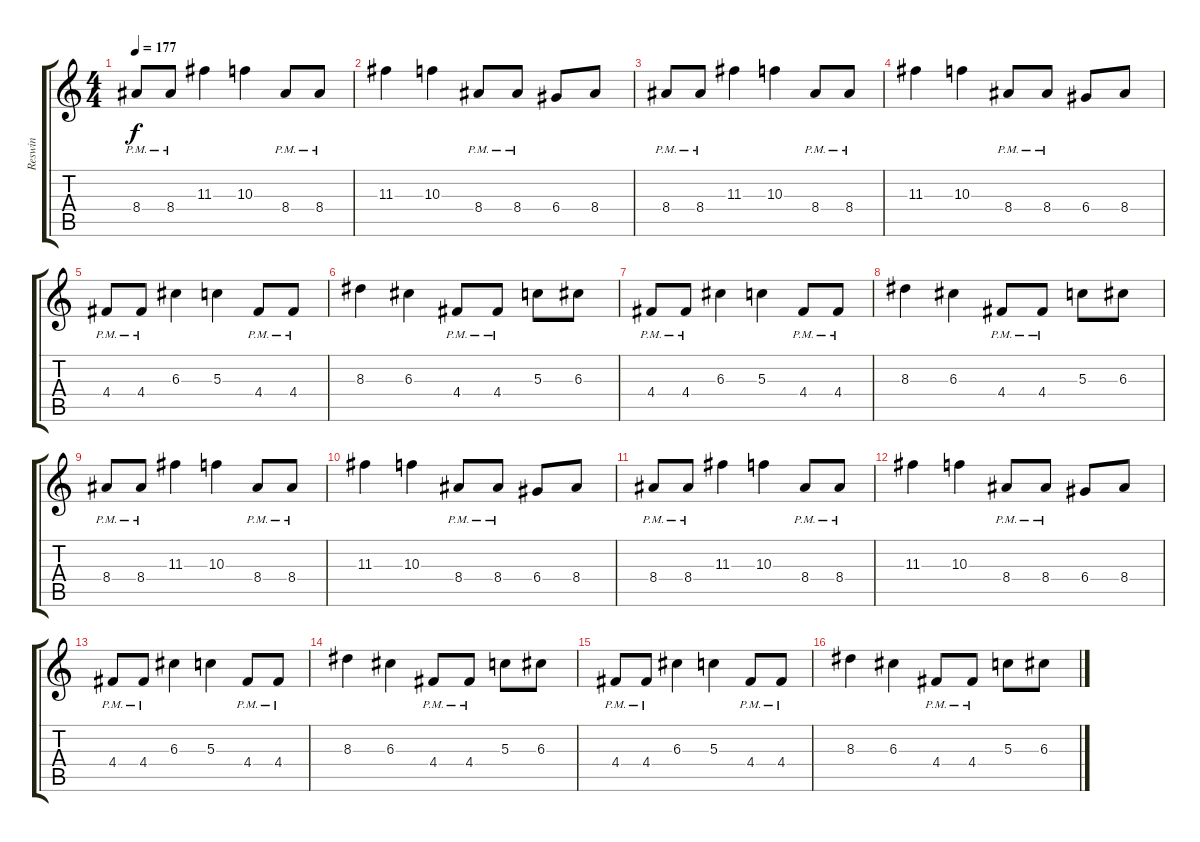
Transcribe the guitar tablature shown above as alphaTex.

\track ("Reswin" "Reswin") {instrument distortionguitar}
\staff {score tabs}
\tuning (E4 B3 G3 D3 A2 D2) {hide}
\ts (4 4)
\tempo 177
\clef g2
\ks c
8.4{pm}.8{dy f} 8.4{pm}.8 11.3.4 10.3.4 8.4{pm}.8 8.4{pm}.8 |
11.3.4 10.3.4 8.4{pm}.8 8.4{pm}.8 6.4.8 8.4.8 |
8.4{pm}.8 8.4{pm}.8 11.3.4 10.3.4 8.4{pm}.8 8.4{pm}.8 |
11.3.4 10.3.4 8.4{pm}.8 8.4{pm}.8 6.4.8 8.4.8 |
4.4{pm}.8 4.4{pm}.8 6.3.4 5.3.4 4.4{pm}.8 4.4{pm}.8 |
8.3.4 6.3.4 4.4{pm}.8 4.4{pm}.8 5.3.8 6.3.8 |
4.4{pm}.8 4.4{pm}.8 6.3.4 5.3.4 4.4{pm}.8 4.4{pm}.8 |
8.3.4 6.3.4 4.4{pm}.8 4.4{pm}.8 5.3.8 6.3.8 |
8.4{pm}.8 8.4{pm}.8 11.3.4 10.3.4 8.4{pm}.8 8.4{pm}.8 |
11.3.4 10.3.4 8.4{pm}.8 8.4{pm}.8 6.4.8 8.4.8 |
8.4{pm}.8 8.4{pm}.8 11.3.4 10.3.4 8.4{pm}.8 8.4{pm}.8 |
11.3.4 10.3.4 8.4{pm}.8 8.4{pm}.8 6.4.8 8.4.8 |
4.4{pm}.8 4.4{pm}.8 6.3.4 5.3.4 4.4{pm}.8 4.4{pm}.8 |
8.3.4 6.3.4 4.4{pm}.8 4.4{pm}.8 5.3.8 6.3.8 |
4.4{pm}.8 4.4{pm}.8 6.3.4 5.3.4 4.4{pm}.8 4.4{pm}.8 |
8.3.4 6.3.4 4.4{pm}.8 4.4{pm}.8 5.3.8 6.3.8
